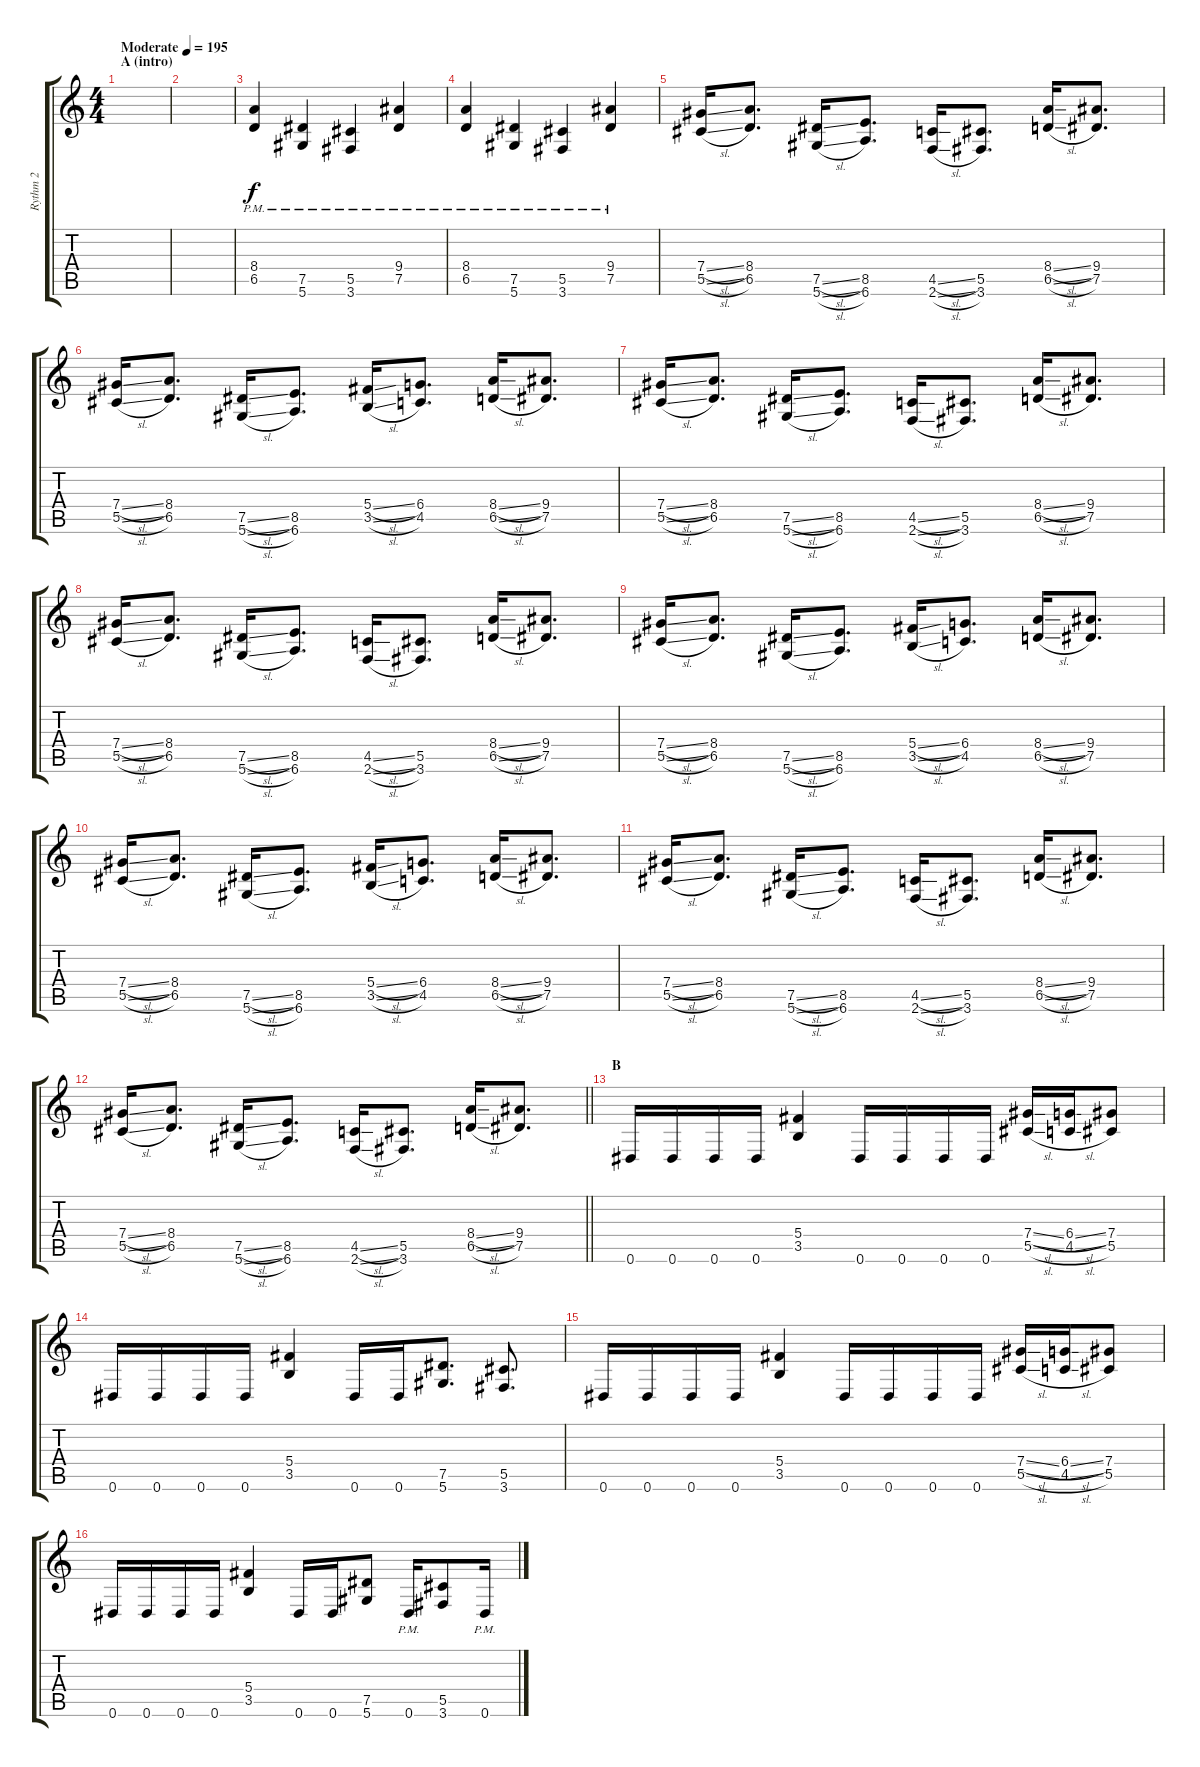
\track ("Rythm 2" "Rythm 2") {instrument distortionguitar}
\staff {score tabs}
\tuning (Eb4 Bb3 Gb3 Db3 Ab2 Eb2) {hide}
\ts (4 4)
\section ("" "A (intro)")
\tempo (195 "Moderate")
\clef g2
\ks c
|
|
(8.4{pm} 6.5{pm}).4 (7.5{pm} 5.6{pm}).4 (5.5{pm} 3.6{pm}).4 (9.4{pm} 7.5{pm}).4 |
(8.4{pm} 6.5{pm}).4 (7.5{pm} 5.6{pm}).4 (5.5{pm} 3.6{pm}).4 (9.4{pm} 7.5{pm}).4 |
(7.4{sl} 5.5{sl}).16 (8.4 6.5).8{d} (7.5{sl} 5.6{sl}).16 (8.5 6.6).8{d} (4.5{sl} 2.6{sl}).16 (5.5 3.6).8{d} (8.4{sl} 6.5{sl}).16 (9.4 7.5).8{d} |
(7.4{sl} 5.5{sl}).16 (8.4 6.5).8{d} (7.5{sl} 5.6{sl}).16 (8.5 6.6).8{d} (5.4{sl} 3.5{sl}).16 (6.4 4.5).8{d} (8.4{sl} 6.5{sl}).16 (9.4 7.5).8{d} |
(7.4{sl} 5.5{sl}).16 (8.4 6.5).8{d} (7.5{sl} 5.6{sl}).16 (8.5 6.6).8{d} (4.5{sl} 2.6{sl}).16 (5.5 3.6).8{d} (8.4{sl} 6.5{sl}).16 (9.4 7.5).8{d} |
(7.4{sl} 5.5{sl}).16 (8.4 6.5).8{d} (7.5{sl} 5.6{sl}).16 (8.5 6.6).8{d} (4.5{sl} 2.6{sl}).16 (5.5 3.6).8{d} (8.4{sl} 6.5{sl}).16 (9.4 7.5).8{d} |
(7.4{sl} 5.5{sl}).16 (8.4 6.5).8{d} (7.5{sl} 5.6{sl}).16 (8.5 6.6).8{d} (5.4{sl} 3.5{sl}).16 (6.4 4.5).8{d} (8.4{sl} 6.5{sl}).16 (9.4 7.5).8{d} |
(7.4{sl} 5.5{sl}).16 (8.4 6.5).8{d} (7.5{sl} 5.6{sl}).16 (8.5 6.6).8{d} (5.4{sl} 3.5{sl}).16 (6.4 4.5).8{d} (8.4{sl} 6.5{sl}).16 (9.4 7.5).8{d} |
(7.4{sl} 5.5{sl}).16 (8.4 6.5).8{d} (7.5{sl} 5.6{sl}).16 (8.5 6.6).8{d} (4.5{sl} 2.6{sl}).16 (5.5 3.6).8{d} (8.4{sl} 6.5{sl}).16 (9.4 7.5).8{d} |
\barLineRight lightlight
(7.4{sl} 5.5{sl}).16 (8.4 6.5).8{d} (7.5{sl} 5.6{sl}).16 (8.5 6.6).8{d} (4.5{sl} 2.6{sl}).16 (5.5 3.6).8{d} (8.4{sl} 6.5{sl}).16 (9.4 7.5).8{d} |
\section ("" "B")
0.6.16 0.6.16 0.6.16 0.6.16 (5.4 3.5).4 0.6.16 0.6.16 0.6.16 0.6.16 (7.4{sl} 5.5{sl}).16 (6.4{sl} 4.5{sl}).16 (7.4 5.5).8 |
0.6.16 0.6.16 0.6.16 0.6.16 (5.4 3.5).4 0.6.16 0.6.16 (7.5 5.6).8{d} (5.5 3.6).8{d} |
0.6.16 0.6.16 0.6.16 0.6.16 (5.4 3.5).4 0.6.16 0.6.16 0.6.16 0.6.16 (7.4{sl} 5.5{sl}).16 (6.4{sl} 4.5{sl}).16 (7.4 5.5).8 |
0.6.16 0.6.16 0.6.16 0.6.16 (5.4 3.5).4 0.6.16 0.6.16 (7.5 5.6).8 0.6{pm}.16 (5.5 3.6).8 0.6{pm}.16
